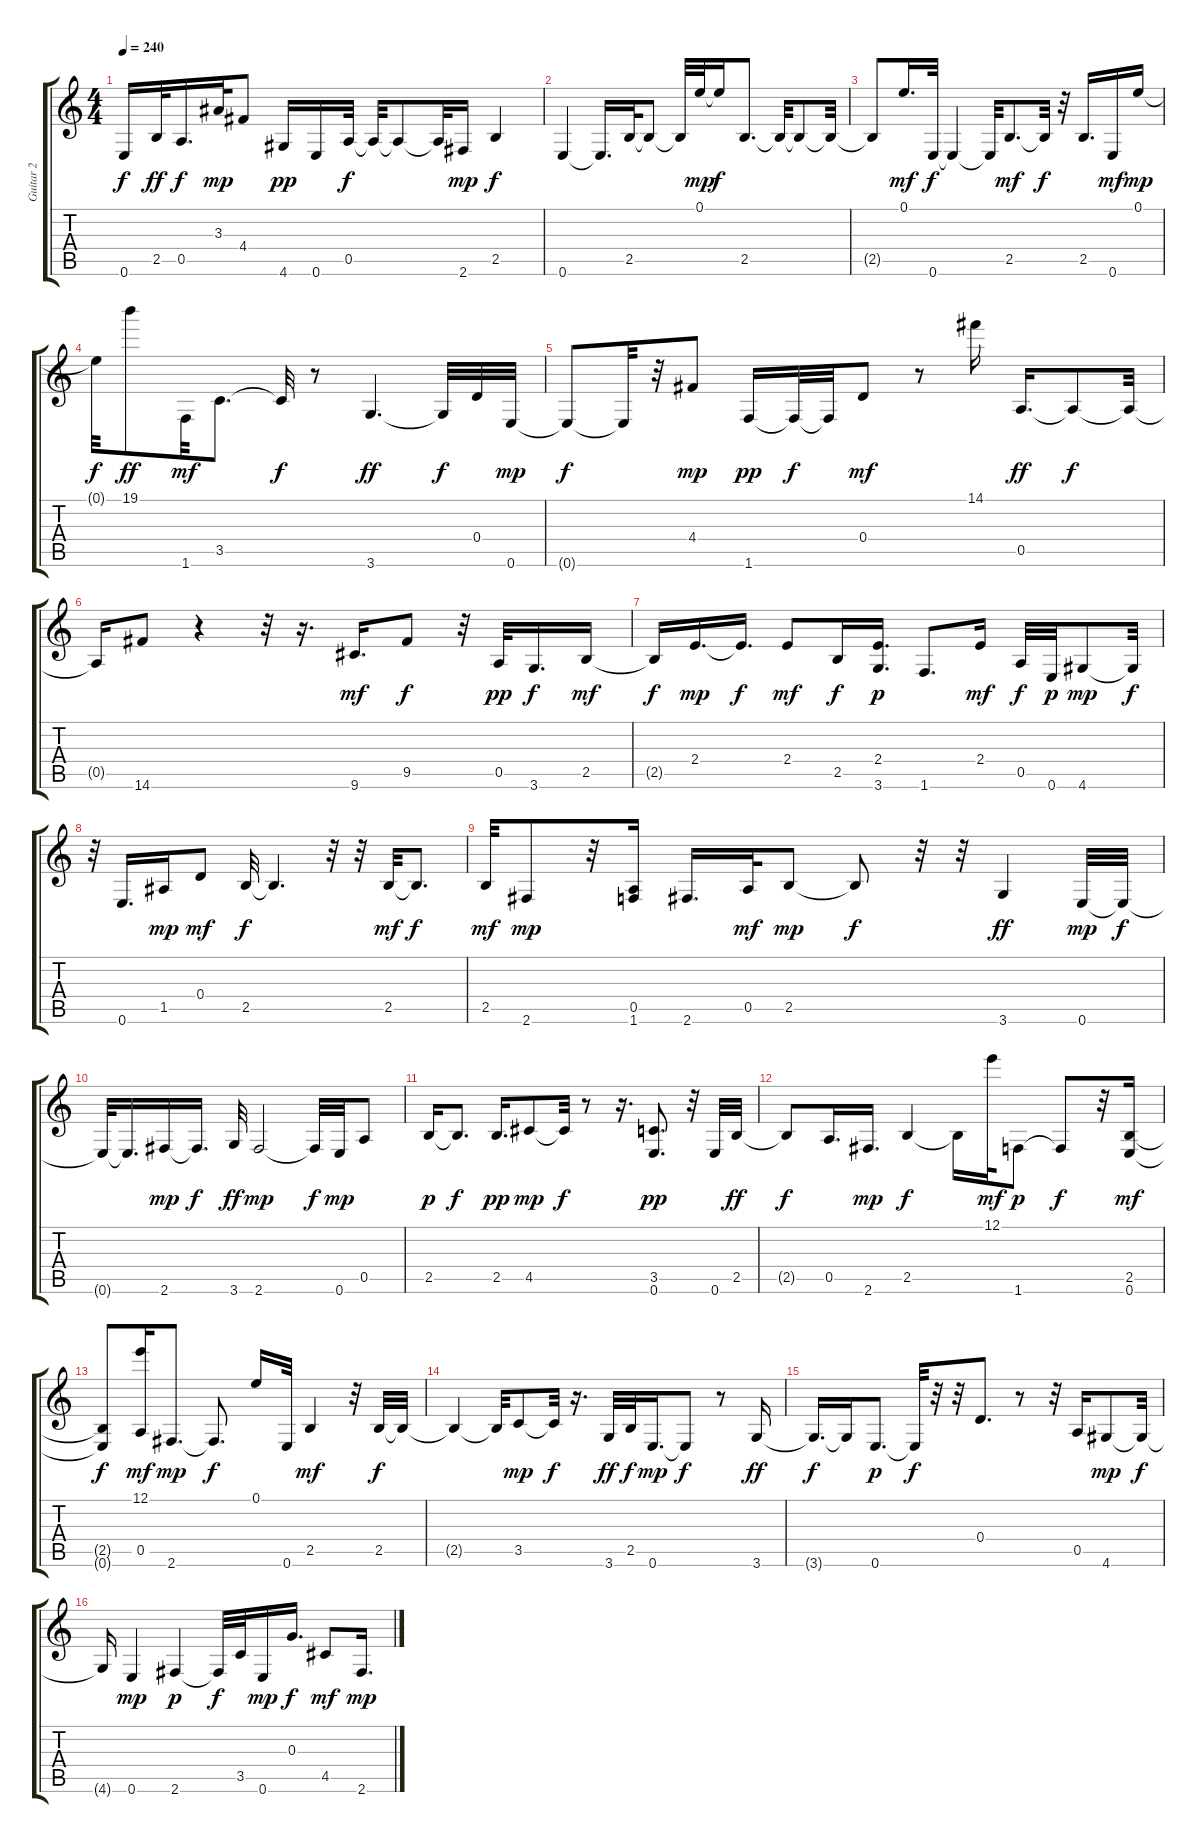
\track ("Guitar 2" "Guitar 2") {instrument acousticguitarsteel}
\staff {score tabs}
\tuning (E4 B3 G3 D3 A2 E2) {hide}
\ts (4 4)
\tempo 240
\clef g2
\ks c
0.6{t}.16{dy f} 2.5.32{dy ff} 0.5.16{d dy f} 3.3.32{dy mp} 4.4.8 4.6.16{dy pp} 0.6.16 0.5.32{dy f} 0.5{t}.32 0.5{t}.8 0.5{t}.32 2.6.16{dy mp} 2.5.4{dy f} |
0.6.4 0.6{t}.16{d} 2.5.32 2.5{t}.8 2.5{t}.32 0.1.32{dy mp} 0.1{t}.16{dy f} 2.5.8{d} 2.5{t}.32 2.5{t}.8 2.5{t}.32 |
2.5{t}.8 0.1.16{d dy mf} 0.6.32{dy f} 0.6{t}.4 0.6{t}.32 2.5.8{d dy mf} 2.5{t}.32{dy f} r.32 2.5.16{d} 0.6.16{dy mf} 0.1.16{dy mp} |
0.1{t}.32{dy f} 19.1.8{dy ff} 1.6.32{dy mf} 3.5.8{d} 3.5{t}.32{dy f} r.8 3.6.4{d dy ff} 3.6{t}.32{dy f} 0.4.32 0.6.32{dy mp} |
0.6{t}.8{dy f} 0.6{t}.32 r.32 4.4.8{dy mp} 1.6.16{dy pp} 1.6{t}.32{dy f} 1.6{t}.32 0.4.8{dy mf} r.8 14.1.16 0.5.16{d dy ff} 0.5{t}.8{dy f} 0.5{t}.32 |
0.5{t}.16 14.6.8 r.4 r.32 r.16{d} 9.6.16{d dy mf} 9.5.8{dy f} r.32 0.5.32{dy pp} 3.6.16{d dy f} 2.5.16{dy mf} |
2.5{t}.16{dy f} 2.4.16{d dy mp} 2.4{t}.16{d dy f} 2.4.8{dy mf} 2.5.16{dy f} (2.4 3.6).16{d dy p} 1.6.8{d} 2.4.16{dy mf} 0.5.32{dy f} 0.6.32{dy p} 4.6.8{dy mp} 4.6{t}.32{dy f} |
r.32 0.6.16{d} 1.5.16{dy mp} 0.4.8{dy mf} 2.5.32{dy f} 2.5{t}.4{d} r.32 r.32 2.5.32{dy mf} 2.5{t}.8{d dy f} |
2.5.32{dy mf} 2.6.8{dy mp} r.32 (0.5 1.6).16 2.6.16{d} 0.5.32{dy mf} 2.5.8{dy mp} 2.5{t}.8{dy f} r.32 r.32 3.6.4{dy ff} 0.6.32{dy mp} 0.6{t}.32{dy f} |
0.6{t}.32 0.6{t}.16{d} 2.6.16{dy mp} 2.6{t}.16{d dy f} 3.6.32{dy ff} 2.6.2{dy mp} 2.6{t}.32{dy f} 0.6.32{dy mp} 0.5.8 |
2.5.16{dy p} 2.5{t}.8{d dy f} 2.5.16{d dy pp} 4.5.8{dy mp} 4.5{t}.32{dy f} r.8 r.16{d} (3.5 0.6).8{d dy pp} r.32 0.6.32 2.5.32{dy ff} |
2.5{t}.8{dy f} 0.5.16{d} 2.6.16{d dy mp} 2.5.4{dy f} 2.5{t}.16 12.1.32{dy mf} 1.6.8{dy p} 1.6{t}.8{dy f} r.32 (2.5 0.6).16{dy mf} |
(2.5{t} 0.6{t}).8{dy f} (12.1 0.5).16{dy mf} 2.6.8{d dy mp} 2.6{t}.8{d dy f} 0.1.16 0.6.32 2.5.4{dy mf} r.32 2.5.32{dy f} 2.5{t}.32 |
2.5{t}.4 2.5{t}.32 3.5.8{dy mp} 3.5{t}.32{dy f} r.16{d} 3.6.32{dy ff} 2.5.32{dy f} 0.6.16{d dy mp} 0.6{t}.8{dy f} r.8 3.6.16{dy ff} |
3.6{t}.16{d dy f} 3.6{t}.16 0.6.8{d dy p} 0.6{t}.32{dy f} r.32 r.32 0.4.8{d} r.8 r.32 0.5.16 4.6.8{dy mp} 4.6{t}.32{dy f} |
4.6{t}.16 0.6.4{dy mp} 2.6.4{dy p} 2.6{t}.32{dy f} 3.5.32 0.6.16{dy mp} 0.3.16{d dy f} 4.5.8{dy mf} 2.6.16{d dy mp}
